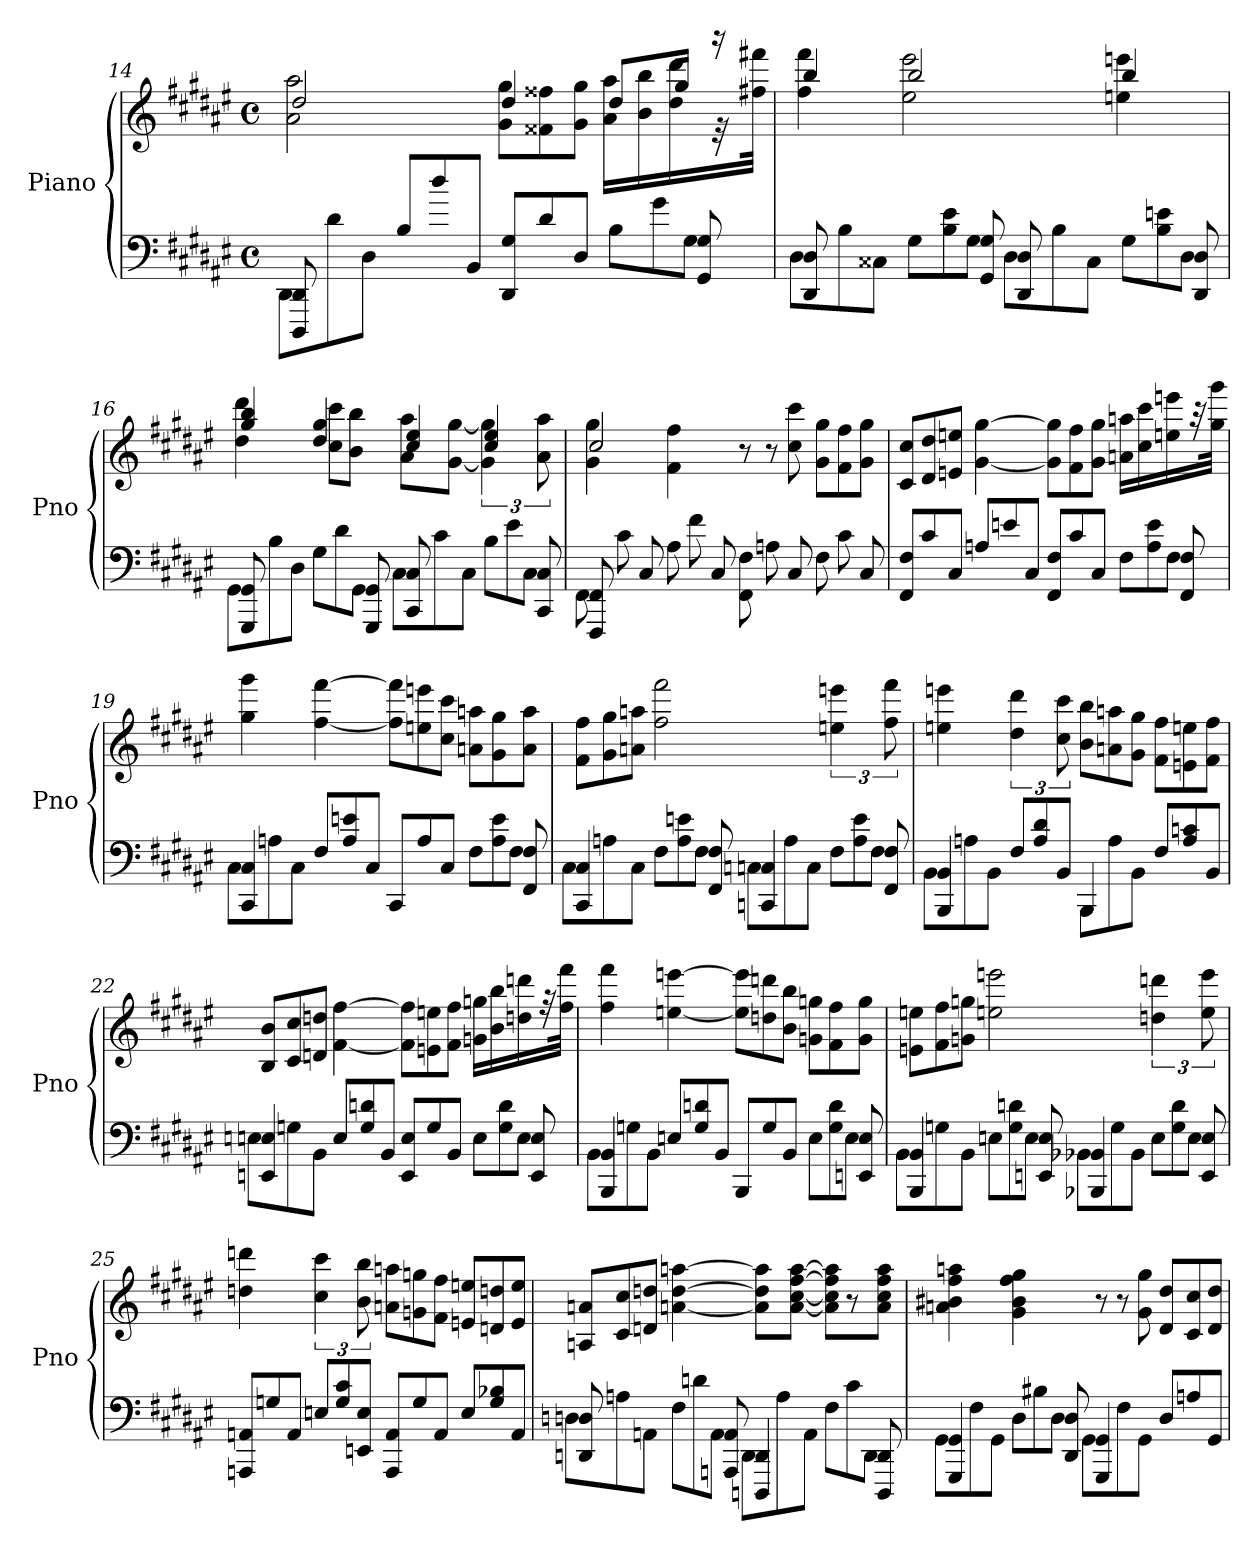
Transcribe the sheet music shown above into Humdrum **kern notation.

**kern	**kern
*part1	*part1
*staff2	*staff1
*I"Piano	*
*I'Pno	*
*clefF4	*clefG2
*k[f#c#g#d#a#e#]	*k[f#c#g#d#a#e#]
*d#:	*d#:
*M4/4	*M4/4
*met(c)	*met(c)
*Xtuplet	*
=14	=14
*^	*^
12DDD# 12DD#	12DD#L	2dd#	2a# 2aa#
12ryy	12d#	.	.
12ryy	12D#J	.	.
4ryy	12B/L	.	.
.	12dd#	.	.
.	12BBJ	.	.
*	*	*	*Xtuplet
4ryy	12DD#/ 12G#/L	4dd#	12g# 12gg#L
.	12d#	.	12f##X 12ff##X
.	12D#J	.	12g# 12gg#J
12ryy	12BL	8dd#L	16a# 16aa#LL
.	.	.	16b 16bb
12ryy	12g#	.	.
.	.	16gg#Jk	16dd# 16ddd#
12GG# 12G#	12G#J	.	.
.	.	16r	32r
.	.	.	32ff#X 32fff#XJJk
=15	=15	=15	=15
12DD# 12D#	12D#L	4bb	4ff# 4fff#
12ryy	12B	.	.
12ryy	12C##XJ	.	.
12ryy	12G#L	2bb	2ee# 2eee#
12ryy	12B 12e#	.	.
12GG# 12G#	12G#J	.	.
12DD# 12D#	12D#L	.	.
12ryy	12B	.	.
12ryy	12C##J	.	.
12ryy	12G#L	4bb	4een 4eeen
12ryy	12B 12en	.	.
12DD# 12D#	12D#J	.	.
=16	=16	=16	=16
12GGG# 12GG#	12GG#L	4gg# 4bb	4dd# 4ddd#
12ryy	12B	.	.
12ryy	12D#J	.	.
12ryy	12G#L	4dd# 4gg#	8cc# 8ccc#L
12ryy	12d#	.	.
.	.	.	8b 8bbJ
12GGG# 12GG#	12GG#J	.	.
12CC# 12C#	12C#L	4cc# 4ee#	8a# 8aa#L
12ryy	12c#	.	.
.	.	.	[8g# [8gg#J
12ryy	12C#J	.	.
*	*	*	*tuplet
12ryy	12BL	4cc# 4ee#	6g#] 6gg#]
12ryy	12e#	.	.
12CC# 12C#	12C#J	.	12a# 12aa#
=17	=17	=17	=17
12FFF# 12FF#	12FF#	2cc#	4g# 4gg#
12c#	12%11ryy	.	.
12C#	.	.	.
12A#	.	.	4f# 4ff#
12f#	.	.	.
12C#	.	.	.
*	*	*Xtuplet	*
12FF#\ 12F#\	.	12r	2ryy
12An	.	12r	.
12C#	.	12cc# 12ccc#	.
12F#	.	12g# 12gg#L	.
12c#	.	12f# 12ff#	.
12C#	.	12g# 12gg#J	.
*	*	*v	*v
=18	=18	=18
12FF#/ 12F#/L	2.ryy	12c# 12cc#L
12c#	.	12d# 12dd#
12C#J	.	12en 12eenJ
12An/L	.	[4g# [4gg#
12en	.	.
12C#J	.	.
12FF#/ 12F#/L	.	12g#] 12gg#]L
12c#	.	12f# 12ff#
12C#J	.	12g# 12gg#J
6ryy	12F#L	16an 16aanLL
.	.	16cc# 16ccc#
.	12A 12e	.
.	.	16een 16eeen
12FF# 12F#	12F#J	.
.	.	32r
.	.	32gg# 32ggg#JJk
=19	=19	=19
4CC# 4C#	12C#L	4gg# 4ggg#
.	12An	.
.	12C#J	.
4ryy	12F#/L	[4ff# [4fff#
.	12A 12en	.
.	12C#J	.
4ryy	12CC#L	12ff#] 12fff#]L
.	12A	12een 12eeen
.	12C#J	12cc# 12ccc#J
12ryy	12F#L	12an 12aanL
12ryy	12A 12e	12g# 12gg#
12FF# 12F#	12F#J	12a 12aaJ
=20	=20	=20
4CC# 4C#	12C#L	12f# 12ff#L
.	12An	12g# 12gg#
.	12C#J	12an 12aanJ
12ryy	12F#L	2ff# 2fff#
12ryy	12A 12en	.
12FF# 12F#	12F#J	.
4CCn 4Cn	12CnL	.
.	12A	.
.	12CJ	.
*	*	*tuplet
12ryy	12F#L	6een 6eeen
12ryy	12A 12e	.
12FF# 12F#	12F#J	12ff# 12fff#
=21	=21	=21
4BBB 4BB	12BBL	4een 4eeen
.	12An	.
.	12BBJ	.
4ryy	12F#/L	6dd# 6ddd#
.	12A 12d#	.
.	12BBJ	12cc# 12ccc#
*	*	*Xtuplet
4BBB	12BBBL	12b 12bbL
.	12A	12an 12aan
.	12BBJ	12g# 12gg#J
4ryy	12F#/L	12f# 12ff#L
.	12A 12cn	12en 12een
.	12BBJ	12f# 12ff#J
=22	=22	=22
4EEn 4En	12EnL	12B 12bL
.	12Gn	12c# 12cc#
.	12BBJ	12dn 12ddnJ
4ryy	12E/L	[4f# [4ff#
.	12G 12dn	.
.	12BBJ	.
4ryy	12EE 12EL	12f#] 12ff#]L
.	12G	12en 12een
.	12BBJ	12f# 12ff#J
12ryy	12EL	16gn 16ggnLL
.	.	16b 16bb
12ryy	12G 12d	.
.	.	16ddn 16dddn
12EE 12E	12EJ	.
.	.	32r
.	.	32ff# 32fff#JJk
=23	=23	=23
4BBB 4BB	12BBL	4ff# 4fff#
.	12Gn	.
.	12BBJ	.
4ryy	12En/L	[4een [4eeen
.	12G 12dn	.
.	12BBJ	.
4ryy	12BBBL	12ee] 12eee]L
.	12G	12ddn 12dddn
.	12BBJ	12b 12bbJ
12ryy	12EL	12gn 12ggnL
12ryy	12G 12d	12f# 12ff#
12EEn 12E	12EJ	12g 12ggJ
=24	=24	=24
4BBB 4BB	12BBL	12en 12eenL
.	12Gn	12f# 12ff#
.	12BBJ	12gn 12ggnJ
12ryy	12EnL	2een 2eeen
12ryy	12G 12dn	.
12EEn 12E	12EJ	.
4BBB-X 4BB-X	12BB-XL	.
.	12G	.
.	12BB-J	.
*	*	*tuplet
12ryy	12EL	6ddn 6dddn
12ryy	12G 12d	.
12EE 12E	12EJ	12ee 12eee
*v	*v	*
=25	=25
12AAAn 12AAnL	4ddn 4dddn
12Gn	.
12AAJ	.
12En/L	6cc# 6ccc#
12G 12c#	.
12EEn 12EJ	12b 12bb
*	*Xtuplet
12AAA 12AAL	12an 12aanL
12G	12gn 12ggn
12AAJ	12f# 12ff#J
12E/L	12en 12eenL
12G 12B-X	12dn 12ddn
12AAJ	12e 12eeJ
=26	=26
*^	*
12DDn 12Dn	12DnL	12An 12anL
12ryy	12An	12c# 12cc#
12ryy	12AAnJ	12dn 12ddnJ
12ryy	12F#L	[4an [4dd [4aan
12ryy	12dn	.
12AAAn 12AA	12AAJ	.
4DDDn 4DD	12DDL	8a] 8dd] 8aa]L
.	12A	.
.	.	[8a [8cc# [8ff# [8aaJ
.	12AAJ	.
12ryy	12F#L	12a] 12cc#] 12ff#] 12aa]L
12ryy	12c#	12r
12DDD 12DD	12DDJ	12a 12cc# 12ff# 12aaJ
=27	=27	=27
4GGG# 4GG#	12GG#L	4an 4b#X 4ff# 4aan
.	12F#	.
.	12GG#J	.
12ryy	12D#L	4g# 4b# 4ff# 4gg#
12ryy	12B#X	.
12DD# 12D#	12D#J	.
4GGG# 4GG#	12GG#L	12r
.	12F#	12r
.	12GG#J	12g# 12gg#
4ryy	12D#/L	12d# 12dd#L
.	12An	12c# 12cc#
.	12GG#J	12d# 12dd#J
*v	*v	*
=	=
*-	*-
